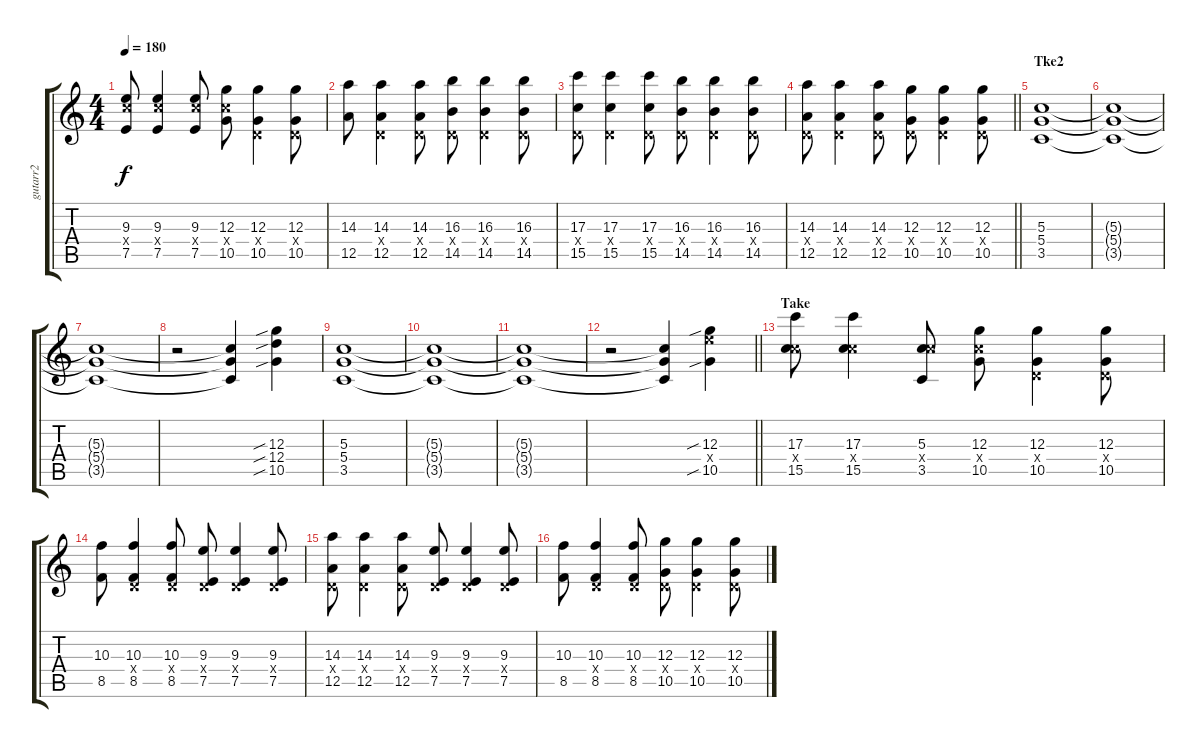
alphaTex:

\track ("gutarr2" "gutarr2") {instrument acousticguitarnylon}
\staff {score tabs}
\tuning (E4 B3 G3 D3 A2 E2) {hide}
\ts (4 4)
\tempo 180
\clef g2
\ks c
(9.3 10.4{x} 7.5).8{dy f instrument distortionguitar} (9.3 10.4{x} 7.5).4 (9.3 10.4{x} 7.5).8 (12.3 10.4{x} 10.5).8 (12.3 0.4{x} 10.5).4 (12.3 0.4{x} 10.5).8 |
(14.3 12.5).8 (14.3 0.4{x} 12.5).4 (14.3 0.4{x} 12.5).8 (16.3 0.4{x} 14.5).8 (16.3 0.4{x} 14.5).4 (16.3 0.4{x} 14.5).8 |
(17.3 0.4{x} 15.5).8 (17.3 0.4{x} 15.5).4 (17.3 0.4{x} 15.5).8 (16.3 0.4{x} 14.5).8 (16.3 0.4{x} 14.5).4 (16.3 0.4{x} 14.5).8 |
\barLineRight lightlight
(14.3 0.4{x} 12.5).8 (14.3 0.4{x} 12.5).4 (14.3 0.4{x} 12.5).8 (12.3 0.4{x} 10.5).8 (12.3 0.4{x} 10.5).4 (12.3 0.4{x} 10.5).8 |
\section ("" "Tke2")
(5.3 5.4 3.5).1 |
(5.3{t} 5.4{t} 3.5{t}).1 |
(5.3{t} 5.4{t} 3.5{t}).1 |
r.2 (5.3{t} 5.4{t} 3.5{t}).4 (12.3{sib} 12.4{sib} 10.5{sib}).4 |
(5.3 5.4 3.5).1 |
(5.3{t} 5.4{t} 3.5{t}).1 |
(5.3{t} 5.4{t} 3.5{t}).1 |
\barLineRight lightlight
r.2 (5.3{t} 5.4{t} 3.5{t}).4 (12.3{sib} 14.4{x} 10.5{sib}).4 |
\section ("" "Take")
(17.3 10.4{x} 15.5).8{volume 11 instrument distortionguitar} (17.3 10.4{x} 15.5).4 (5.3 10.4{x} 3.5).8 (12.3 10.4{x} 10.5).8 (12.3 0.4{x} 10.5).4 (12.3 0.4{x} 10.5).8 |
(10.3 8.5).8 (10.3 0.4{x} 8.5).4 (10.3 0.4{x} 8.5).8 (9.3 0.4{x} 7.5).8 (9.3 0.4{x} 7.5).4 (9.3 0.4{x} 7.5).8 |
(14.3 0.4{x} 12.5).8 (14.3 0.4{x} 12.5).4 (14.3 0.4{x} 12.5).8 (9.3 0.4{x} 7.5).8 (9.3 0.4{x} 7.5).4 (9.3 0.4{x} 7.5).8 |
(10.3 8.5).8 (10.3 0.4{x} 8.5).4 (10.3 0.4{x} 8.5).8 (12.3 0.4{x} 10.5).8 (12.3 0.4{x} 10.5).4 (12.3 0.4{x} 10.5).8
